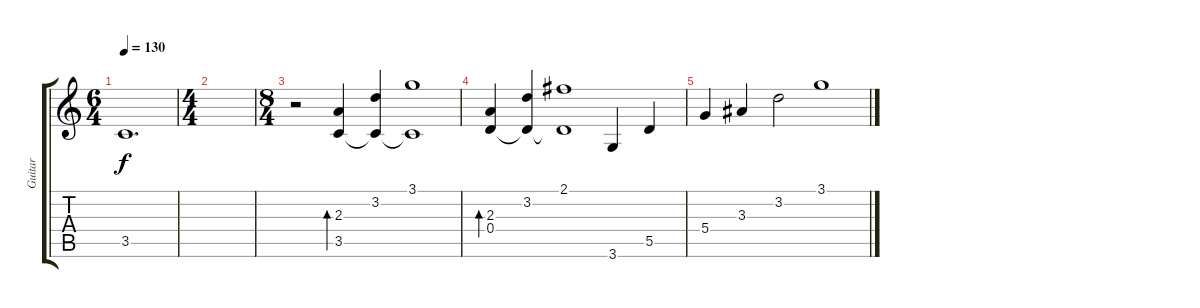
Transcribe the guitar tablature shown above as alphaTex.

\track ("Guitar" "Guitar") {instrument acousticguitarsteel}
\staff {score tabs}
\tuning (E4 B3 G3 D3 A2 E2) {hide}
\ts (6 4)
\tempo 130
\clef g2
\ks c
3.5.1{d dy f} |
\ts (4 4)
|
\ts (8 4)
r.2 (2.3 3.5).4{bd 480} (3.2 3.5{t}).4 (3.1 3.5{t}).1 |
(2.3 0.4).4{bd 480} (3.2 0.4{t}).4 (2.1 0.4{t}).1 3.6.4 5.5.4 |
5.4.4 3.3.4 3.2.2 3.1.1
